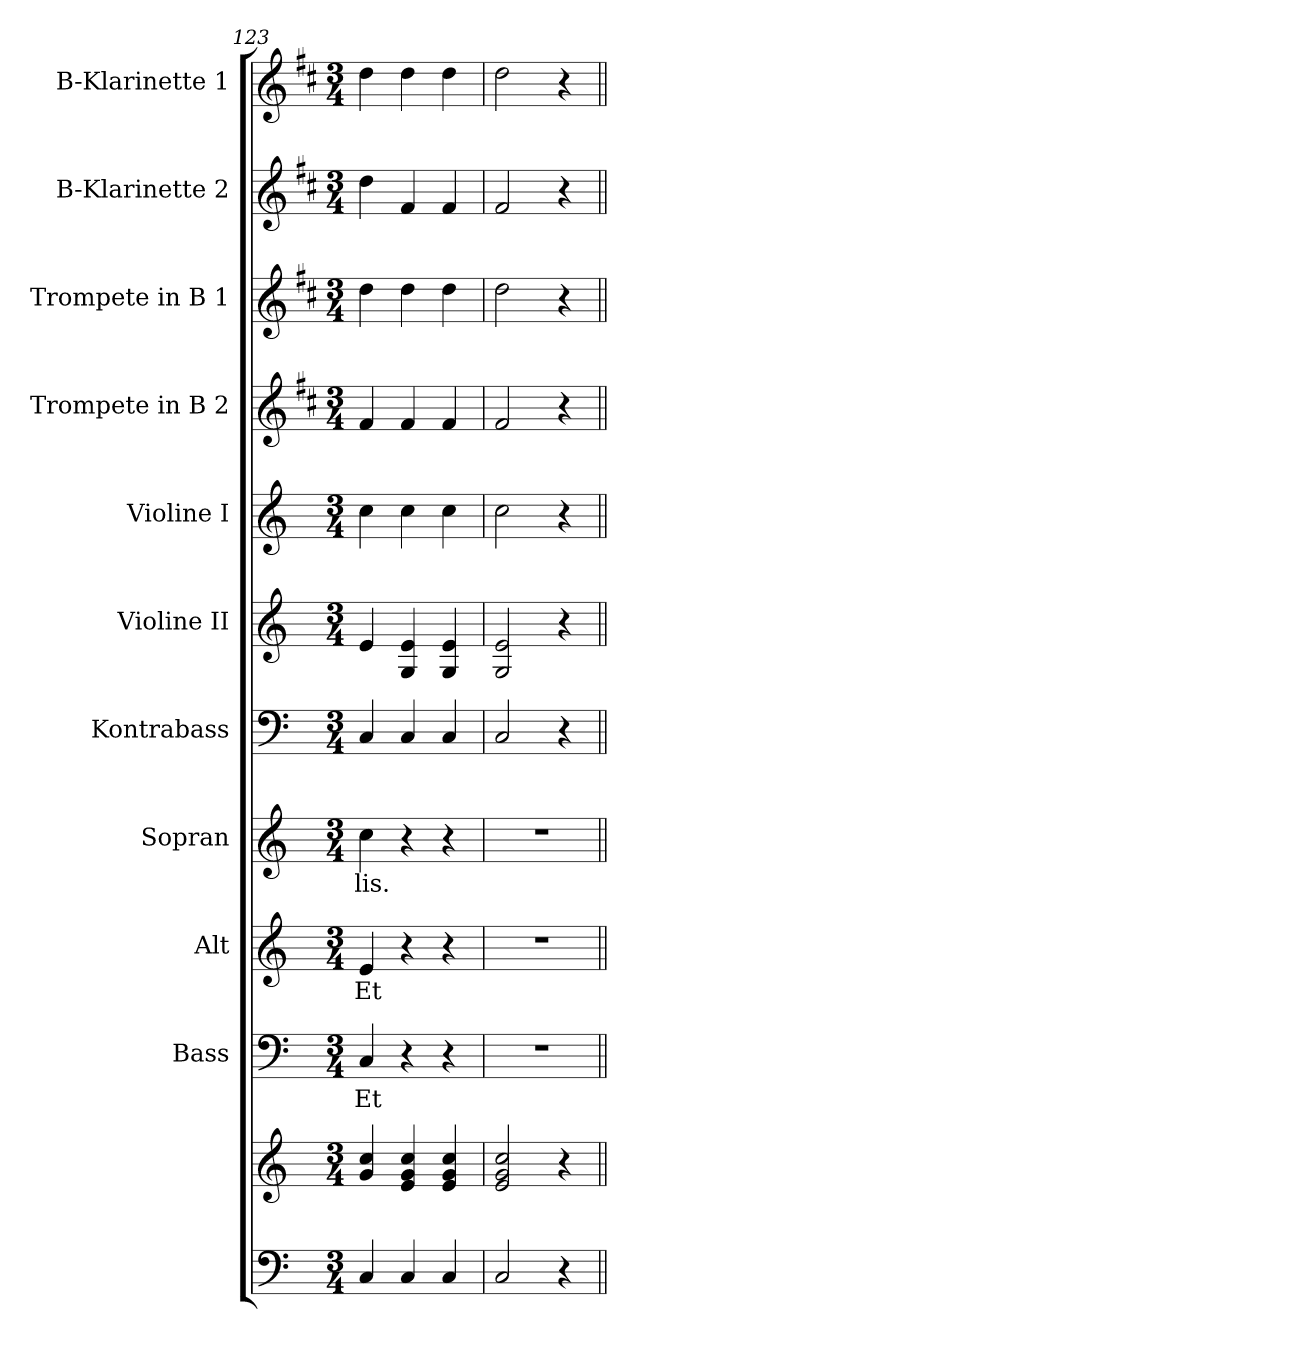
**kern	**kern	**kern	**text	**kern	**text	**kern	**text	**kern	**kern	**kern	**kern	**kern	**kern	**kern
*part11	*part11	*part10	*part10	*part9	*part9	*part8	*part8	*part7	*part6	*part5	*part4	*part3	*part2	*part1
*staff12	*staff11	*staff10	*staff10	*staff9	*staff9	*staff8	*staff8	*staff7	*staff6	*staff5	*staff4	*staff3	*staff2	*staff1
*	*	*I"Bass	*	*I"Alt	*	*I"Sopran	*	*I"Kontrabass	*I"Violine II	*I"Violine I	*I"Trompete in B 2	*I"Trompete in B 1	*I"B-Klarinette 2	*I"B-Klarinette 1
*	*	*I'B.	*	*I'A.	*	*I'S.	*	*I'Kb.	*I'Vl. II	*I'Vl. I	*I'Tr. 2	*I'Tr. 1	*I'B Kl. 2	*I'B Kl. 1
*clefF4	*clefG2	*clefF4	*	*clefG2	*	*clefG2	*	*clefF4	*clefG2	*clefG2	*clefG2	*clefG2	*clefG2	*clefG2
*	*	*	*	*	*	*	*	*ITrd7c12	*	*	*ITrd1c2	*ITrd1c2	*ITrd1c2	*ITrd1c2
*k[]	*k[]	*k[]	*	*k[]	*	*k[]	*	*k[]	*k[]	*k[]	*k[]	*k[]	*k[]	*k[]
*C:	*C:	*C:	*	*C:	*	*C:	*	*C:	*C:	*C:	*C:	*C:	*C:	*C:
*M3/4	*M3/4	*M3/4	*	*M3/4	*	*M3/4	*	*M3/4	*M3/4	*M3/4	*M3/4	*M3/4	*M3/4	*M3/4
=123	=123	=123	=123	=123	=123	=123	=123	=123	=123	=123	=123	=123	=123	=123
!	!	!	!LO:LY:b	!	!LO:LY:b	!	!LO:LY:b	!	!	!	!	!	!	!
4C/	4g/ 4cc/	4C/	Et	4e/	Et	4cc\	-lis.	4CC/	4e/	4cc\	4e/	4cc\	4cc\	4cc\
4C/	4e/ 4g/ 4cc/	4r	.	4r	.	4r	.	4CC/	4G/ 4e/	4cc\	4e/	4cc\	4e/	4cc\
4C/	4e/ 4g/ 4cc/	4r	.	4r	.	4r	.	4CC/	4G/ 4e/	4cc\	4e/	4cc\	4e/	4cc\
=124	=124	=124	=124	=124	=124	=124	=124	=124	=124	=124	=124	=124	=124	=124
2C/	2e/ 2g/ 2cc/	2.r	.	2.r	.	2.r	.	2CC/	2G/ 2e/	2cc\	2e/	2cc\	2e/	2cc\
4r	4r	.	.	.	.	.	.	4r	4r	4r	4r	4r	4r	4r
=||	=||	=||	=||	=||	=||	=||	=||	=||	=||	=||	=||	=||	=||	=||
*-	*-	*-	*-	*-	*-	*-	*-	*-	*-	*-	*-	*-	*-	*-
